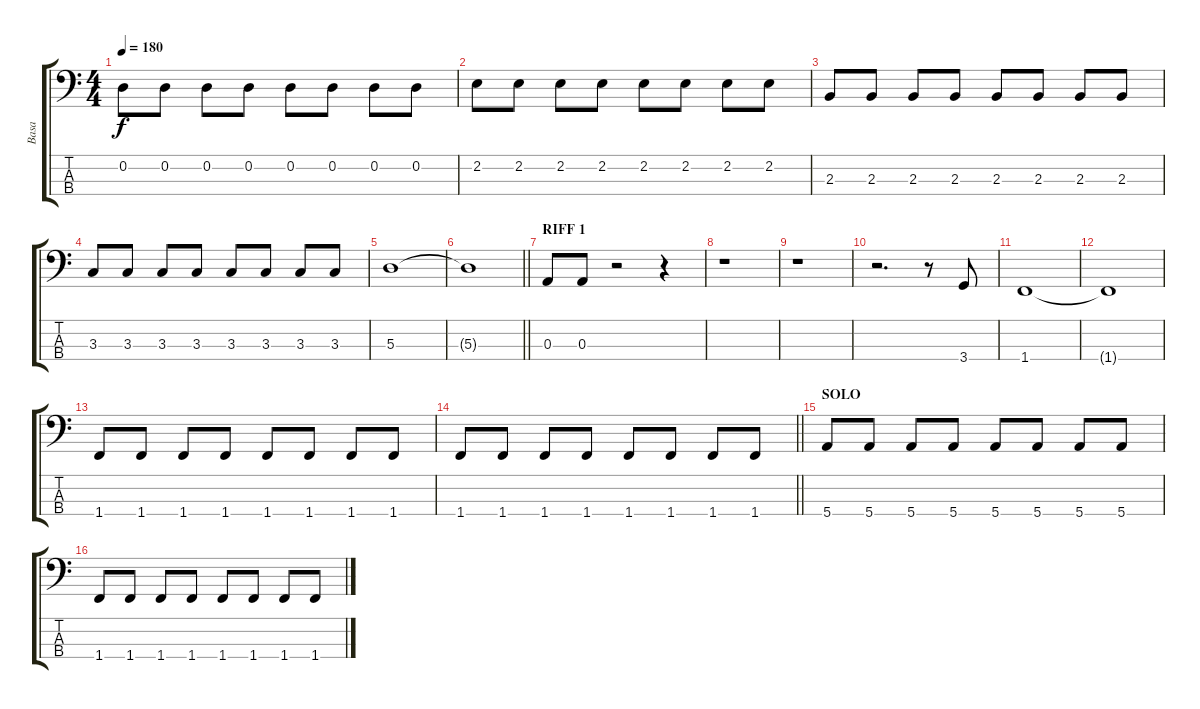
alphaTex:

\track ("Basa" "Basa") {instrument electricbasspick}
\staff {score tabs}
\tuning (G2 D2 A1 E1) {hide}
\ts (4 4)
\tempo 180
\clef f4
\ks c
0.2.8{dy f} 0.2.8 0.2.8 0.2.8 0.2.8 0.2.8 0.2.8 0.2.8 |
2.2.8 2.2.8 2.2.8 2.2.8 2.2.8 2.2.8 2.2.8 2.2.8 |
2.3.8 2.3.8 2.3.8 2.3.8 2.3.8 2.3.8 2.3.8 2.3.8 |
3.3.8 3.3.8 3.3.8 3.3.8 3.3.8 3.3.8 3.3.8 3.3.8 |
5.3.1 |
\barLineRight lightlight
5.3{t}.1 |
\section ("" "RIFF 1")
0.3.8 0.3.8 r.2 r.4 |
r.1 |
r.1 |
r.2{d} r.8 3.4.8 |
1.4.1 |
1.4{t}.1 |
1.4.8 1.4.8 1.4.8 1.4.8 1.4.8 1.4.8 1.4.8 1.4.8 |
\barLineRight lightlight
1.4.8 1.4.8 1.4.8 1.4.8 1.4.8 1.4.8 1.4.8 1.4.8 |
\section ("" "SOLO")
5.4.8 5.4.8 5.4.8 5.4.8 5.4.8 5.4.8 5.4.8 5.4.8 |
1.4.8 1.4.8 1.4.8 1.4.8 1.4.8 1.4.8 1.4.8 1.4.8
